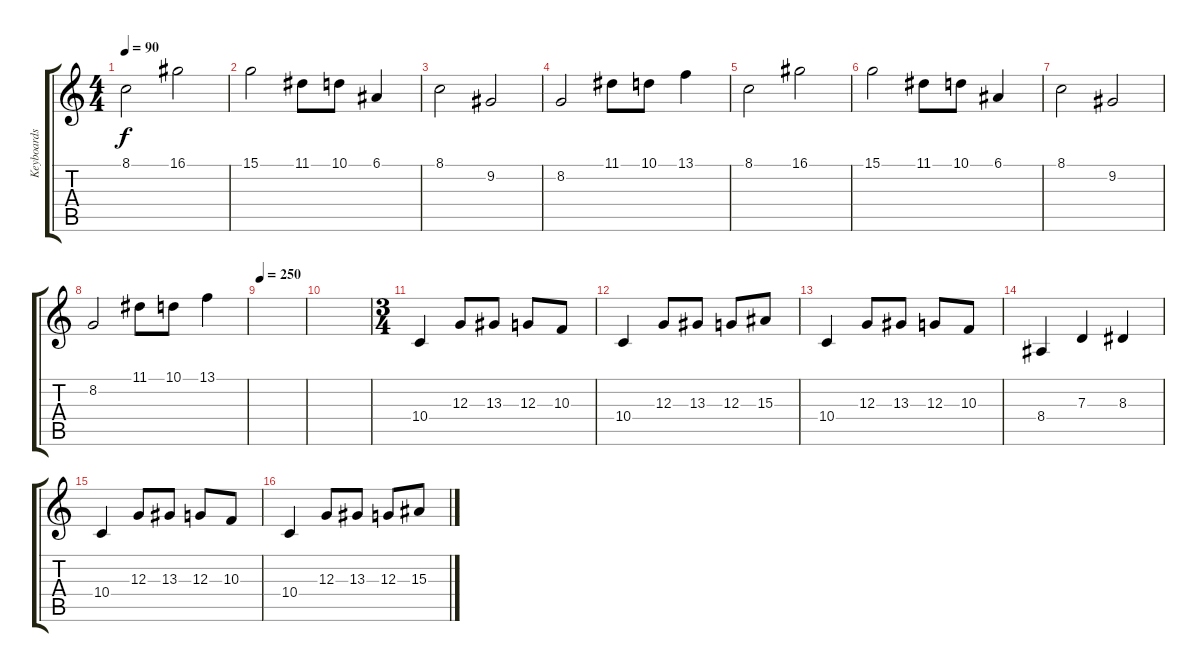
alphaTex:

\track ("Keyboards 2" "Keyboards ") {instrument pad1newage}
\staff {score tabs}
\tuning (E4 B3 G3 D3 A2 E2) {hide}
\ts (4 4)
\tempo 90
\clef g2
\ks c
8.1.2{dy f} 16.1.2 |
15.1.2 11.1.8 10.1.8 6.1.4 |
8.1.2 9.2.2 |
8.2.2 11.1.8 10.1.8 13.1.4 |
8.1.2 16.1.2 |
15.1.2 11.1.8 10.1.8 6.1.4 |
8.1.2 9.2.2 |
8.2.2 11.1.8 10.1.8 13.1.4 |
\tempo 250
|
|
\ts (3 4)
10.4.4 12.3.8 13.3.8 12.3.8 10.3.8 |
10.4.4 12.3.8 13.3.8 12.3.8 15.3.8 |
10.4.4 12.3.8 13.3.8 12.3.8 10.3.8 |
8.4.4 7.3.4 8.3.4 |
10.4.4 12.3.8 13.3.8 12.3.8 10.3.8 |
10.4.4 12.3.8 13.3.8 12.3.8 15.3.8
